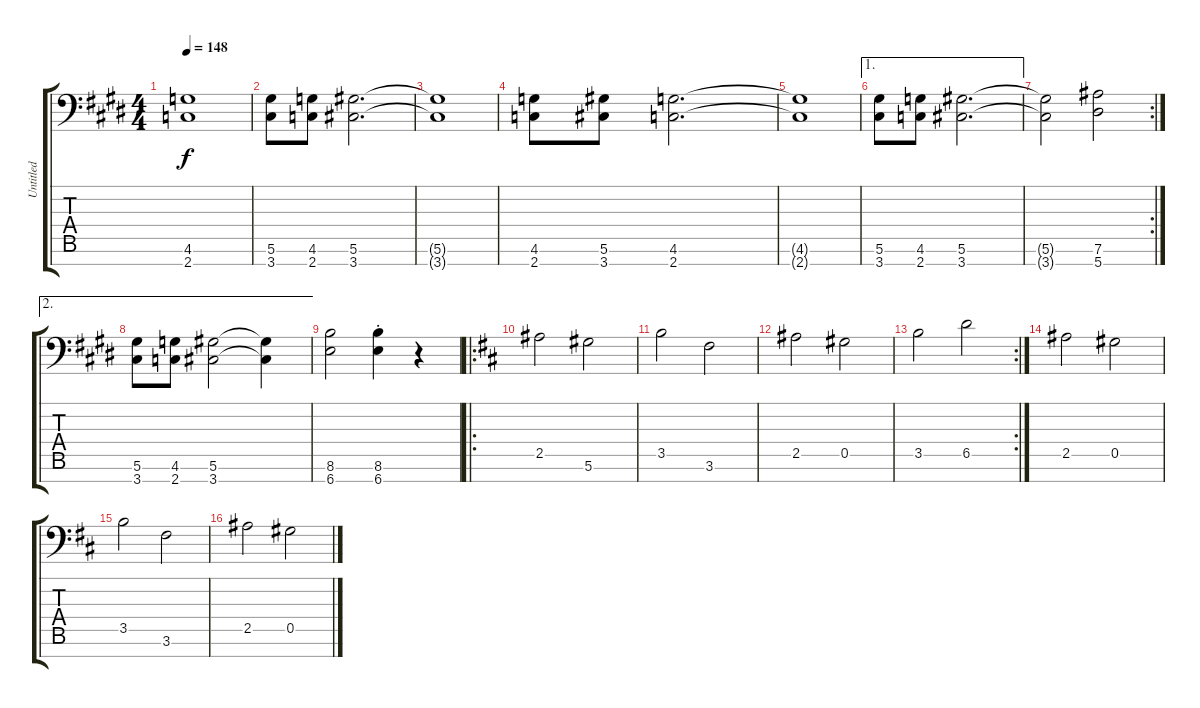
\track ("Untitled" "Untitled") {instrument distortionguitar}
\staff {score tabs}
\tuning (Eb4 Bb3 Gb3 Db3 Ab2 Eb2 Bb1) {hide}
\ts (4 4)
\tempo 148
\clef f4
\ks e
(4.6{t} 2.7{t}).1{dy f} |
(5.6 3.7).8 (4.6 2.7).8 (5.6 3.7).2{d} |
(5.6{t} 3.7{t}).1 |
(4.6 2.7).8 (5.6 3.7).8 (4.6 2.7).2{d} |
(4.6{t} 2.7{t}).1 |
\ae 1
(5.6 3.7).8 (4.6 2.7).8 (5.6 3.7).2{d} |
\rc 2
(5.6{t} 3.7{t}).2 (7.6 5.7).2 |
\ae 2
(5.6 3.7).8 (4.6 2.7).8 (5.6 3.7).2 (5.6{t} 3.7{t}).4 |
(8.6 6.7).2 (8.6{st} 6.7{st}).4 r.4 |
\ro
\ks d
2.5.2 5.6.2 |
3.5.2 3.6.2 |
2.5.2 0.5.2 |
\rc 2
3.5.2 6.5.2 |
2.5.2 0.5.2 |
3.5.2 3.6.2 |
2.5.2 0.5.2
